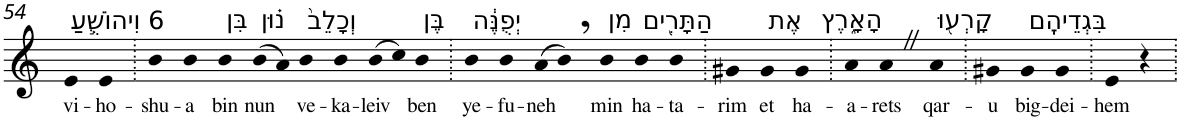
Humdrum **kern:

**kern	**text
*part1	*part1
*staff1	*staff1
*I"Piano	*
*I'Pno	*
!!LO:PB:g=z
*clefG2	*
*k[]	*
=54	=54
!LO:TX:a:t=6 וִיהוֹשֻׁ֣עַ	!
!	!LO:LY:b
4e	vi-
!	!LO:LY:b
4e	-ho-
=55.	=55.
!	!LO:LY:b
4b	-shu-
!	!LO:LY:b
4b	-a
!LO:TX:a:t=בִּן	!
!	!LO:LY:b
4b	bin
!LO:TX:a:t=נ֗וּן	!
!	!LO:LY:b
(>8b	nun
8a)	.
!LO:TX:a:t=וְכָלֵב֙	!
!	!LO:LY:b
4b	ve-
!	!LO:LY:b
4b	-ka-
!	!LO:LY:b
(>8b	-leiv
8cc)	.
!LO:TX:a:t=בֶּן	!
!	!LO:LY:b
4b	ben
=56.	=56.
!LO:TX:a:t=יְפֻנֶּ֔ה	!
!	!LO:LY:b
4b	ye-
!	!LO:LY:b
4b	-fu-
!	!LO:LY:b
(>8a	-neh
8b,)	.
!LO:TX:a:t=מִן	!
!	!LO:LY:b
4b	min
!LO:TX:a:t=הַתָּרִ֖ים	!
!	!LO:LY:b
4b	ha-
!	!LO:LY:b
4b	-ta-
=57.	=57.
!	!LO:LY:b
4g#X	-rim
!LO:TX:a:t=אֶת	!
!	!LO:LY:b
4g#	et
!LO:TX:a:t=הָאָ֑רֶץ	!
!	!LO:LY:b
4g#	ha-
=58.	=58.
!	!LO:LY:b
4a	-a-
!	!LO:LY:b
4aZ	-rets
!LO:TX:a:t=קָרְע֖וּ	!
!	!LO:LY:b
4a	qar-
=59.	=59.
!	!LO:LY:b
4g#X	-u
!LO:TX:a:t=בִּגְדֵיהֶֽם	!
!	!LO:LY:b
4g#	big-
!	!LO:LY:b
4g#	-dei-
=60.	=60.
!	!LO:LY:b
4e	-hem
4r	.
=.	=.
*-	*-
